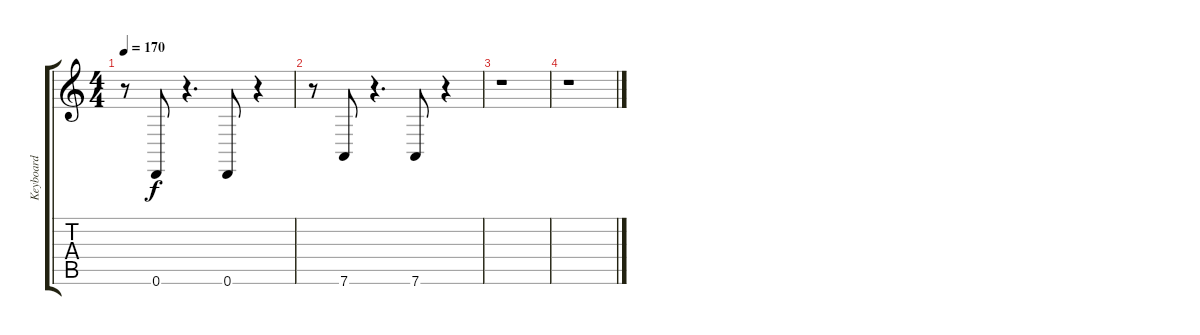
\track ("Keyboard" "Keyboard") {instrument lead2sawtooth}
\staff {score tabs}
\tuning (E4 B3 G3 D3 A2 D2) {hide}
\ts (4 4)
\tempo 170
\clef g2
\ks c
r.8{dy f} 0.6.8 r.4{d} 0.6.8 r.4 |
r.8 7.6.8 r.4{d} 7.6.8 r.4 |
r.1 |
r.1
